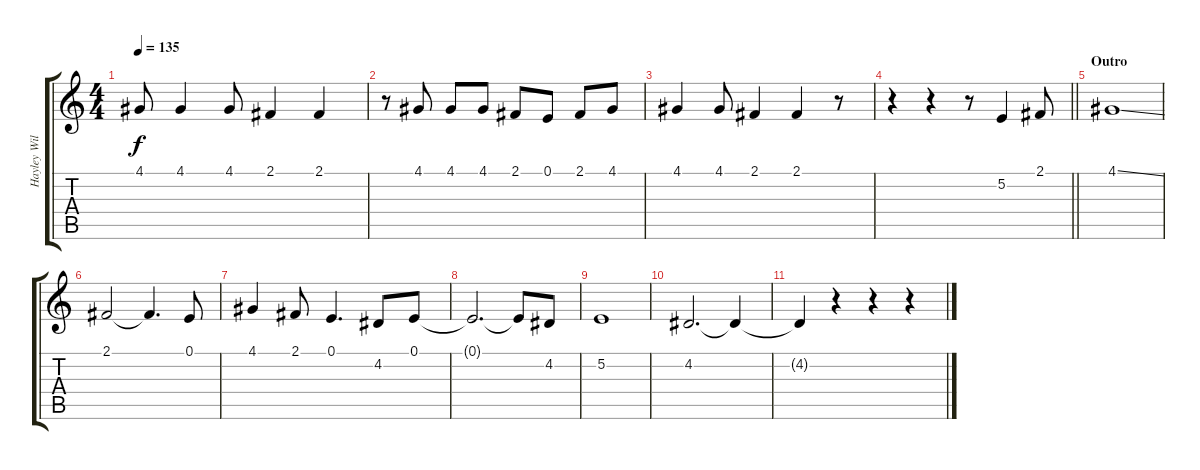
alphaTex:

\track ("Hayley Williams (Vocals)" "Hayley Wil") {instrument clarinet}
\staff {score tabs}
\tuning (E4 B3 G3 D3 A2 E2) {hide}
\ts (4 4)
\tempo 135
\clef g2
\ks c
4.1.8{dy f} 4.1.4 4.1.8 2.1.4 2.1.4 |
r.8 4.1.8 4.1.8 4.1.8 2.1.8 0.1.8 2.1.8 4.1.8 |
4.1.4 4.1.8 2.1.4 2.1.4 r.8 |
\barLineRight lightlight
r.4 r.4 r.8 5.2.4 2.1.8 |
\section ("" "Outro")
4.1{ss}.1 |
2.1.2 2.1{t}.4{d} 0.1.8 |
4.1.4 2.1.8 0.1.4{d} 4.2.8 0.1.8 |
0.1{t}.2{d} 0.1{t}.8 4.2.8 |
5.2.1 |
4.2.2{d volume 0} 4.2{t}.4 |
4.2{t}.4 r.4 r.4 r.4
